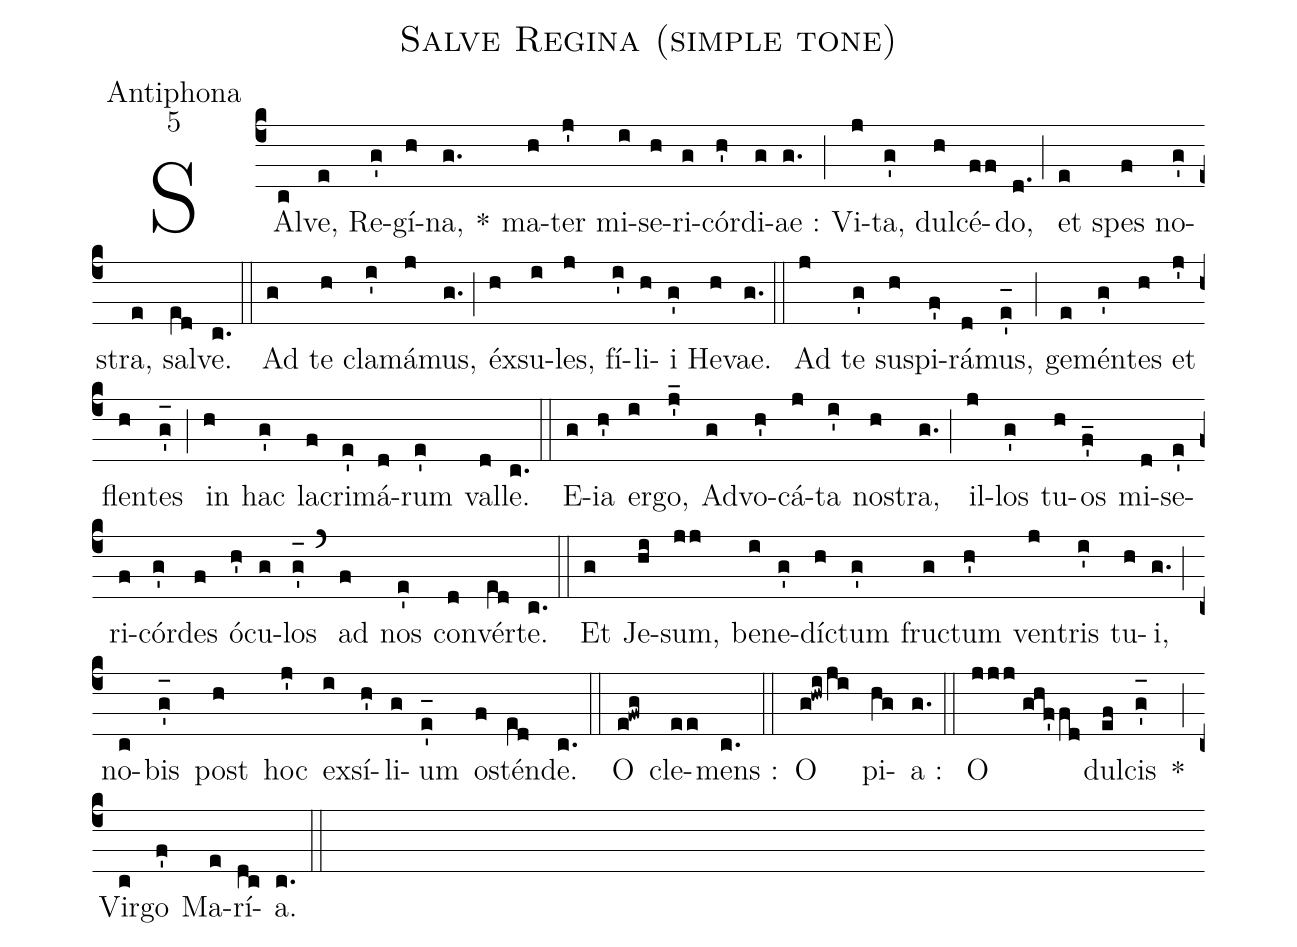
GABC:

name:Salve Regina (simple tone);
office-part:Antiphona;
mode:5;
%%
(c4) SAl(c)ve,(e) Re(g')gí(h)na,(g.) *() ma(h)ter(j') mi(i)se(h)ri(g)cór(h')di(g)ae :(g.) (;) Vi(j)ta,(g') dul(h)cé(ff)do,(d.) (;) et(e) spes(f) no(g')stra,(e) sal(e[ll:1]d)ve.(c.) (::) Ad(g) te(h) cla(i')má(j)mus,(g.) (;) éx(h)su(i)les,(j) fí(i')li(h)i(g') He(h)vae.(g.) (::) Ad(j) te(g') sus(h)pi(f')rá(d)mus,(e'_[oh:h]) (;) ge(e)mén(g')tes(h) et(j') flen(h)tes(g'_[oh:h]) (;) in(h) hac(g') la(f)cri(e')má(d)rum(e') val(d)le.(c.) (::) E(g){ia}(h') er(i)go,(j'_) Ad(g)vo(h')cá(j)ta(i') no(h)stra,(g.) (;) il(j)los(g') tu(h)os(f'_) mi(d)se(e')ri(f)cór(g')des(f) ó(h')cu(g)los(g'_[oh:h]) (`) ad(f) nos(e') con(d)vér(e[ll:1]d)te.(c.) (::) Et(g) Je(hi)sum,(jj) be(i)ne(g')dí(h)ctum(g') fru(g)ctum(h') ven(j)tris(i') tu(h)i,(g.) (;) no(c)bis(g'_[oh:h]) post(h) hoc(j') ex(i)sí(h')li(g)um(e'_[oh:h]) os(f)tén(e[ll:1]d)de.(c.) (::) O(e!fwg) cle(ee)mens :(c.) (::) O(g!hwi/ji) pi(hg)a :(g.) (::) O(jjj//ghf'fd) dul(ef)cis(g'_[oh:h]) *(;) Vir(c)go(f') Ma(e)rí(dc)a.(c.) (::)
